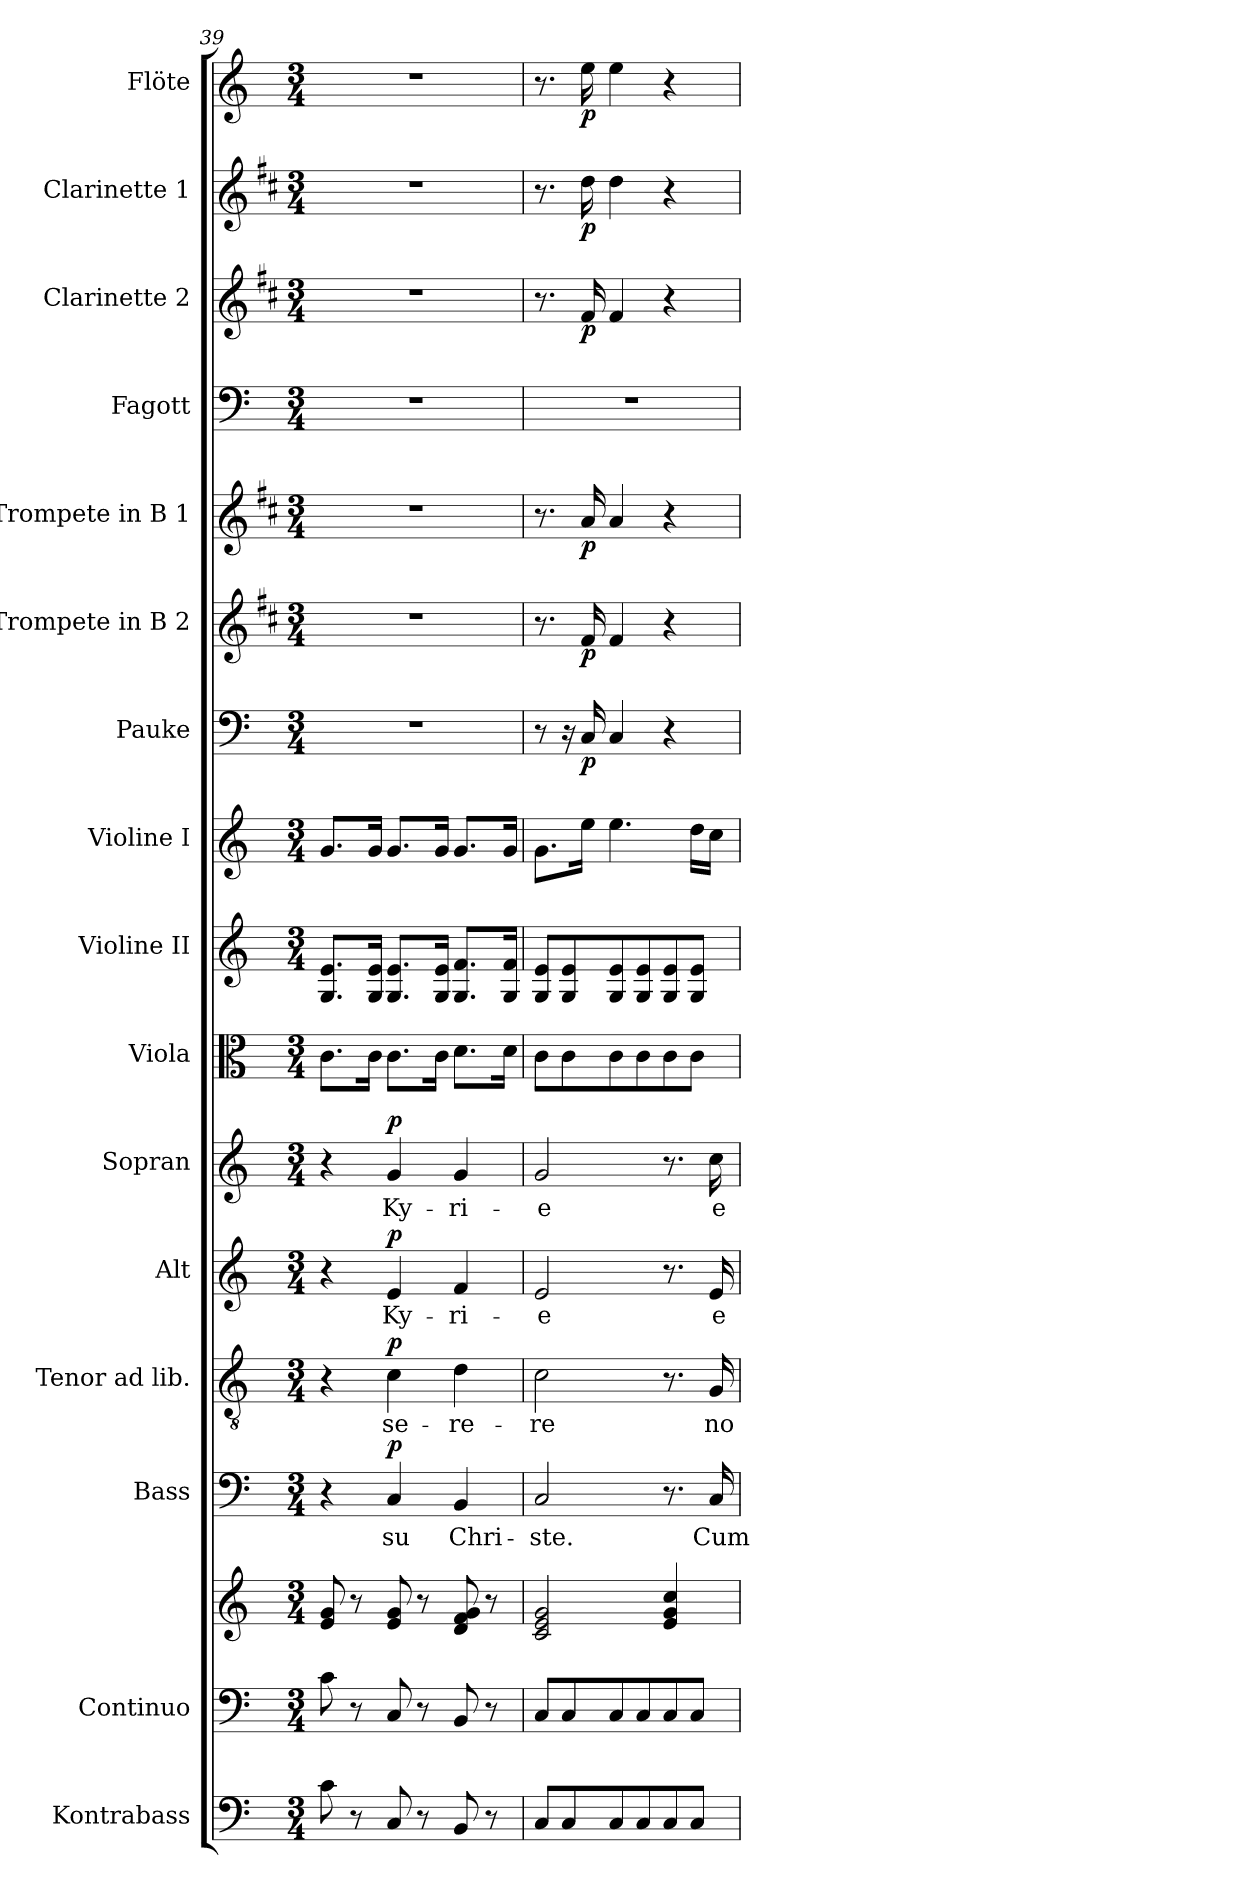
**kern	**kern	**kern	**kern	**text	**dynam	**kern	**text	**dynam	**kern	**text	**dynam	**kern	**text	**dynam	**kern	**kern	**kern	**kern	**dynam	**kern	**dynam	**kern	**dynam	**kern	**kern	**dynam	**kern	**dynam	**kern	**dynam
*part16	*part15	*part15	*part14	*part14	*part14	*part13	*part13	*part13	*part12	*part12	*part12	*part11	*part11	*part11	*part10	*part9	*part8	*part7	*part7	*part6	*part6	*part5	*part5	*part4	*part3	*part3	*part2	*part2	*part1	*part1
*staff17	*staff16	*staff15	*staff14	*staff14	*staff14	*staff13	*staff13	*staff13	*staff12	*staff12	*staff12	*staff11	*staff11	*staff11	*staff10	*staff9	*staff8	*staff7	*staff7	*staff6	*staff6	*staff5	*staff5	*staff4	*staff3	*staff3	*staff2	*staff2	*staff1	*staff1
*I"Kontrabass	*I"Continuo	*	*I"Bass	*	*	*I"Tenor ad lib.	*	*	*I"Alt	*	*	*I"Sopran	*	*	*I"Viola	*I"Violine II	*I"Violine I	*I"Pauke	*	*I"Trompete in B 2	*	*I"Trompete in B 1	*	*I"Fagott	*I"Clarinette 2	*	*I"Clarinette 1	*	*I"Flöte	*
*I'Kb.	*I'cont.	*	*I'B	*	*	*I'T	*	*	*I'A	*	*	*I'S	*	*	*I'Vla.	*I'Vl. II	*I'Vl. I	*I'Pk.	*	*	*	*	*	*I'Fg.	*I'Cl. 2	*	*I'Cl. 1	*	*I'Fl.	*
!!LO:PB:g=z
*clefF4	*clefF4	*clefG2	*clefF4	*	*	*clefGv2	*	*	*clefG2	*	*	*clefG2	*	*	*clefC3	*clefG2	*clefG2	*clefF4	*	*clefG2	*	*clefG2	*	*clefF4	*clefG2	*	*clefG2	*	*clefG2	*
*ITrd7c12	*	*	*	*	*	*	*	*	*	*	*	*	*	*	*	*	*	*	*	*ITrd1c2	*	*ITrd1c2	*	*	*ITrd1c2	*	*ITrd1c2	*	*	*
*k[]	*k[]	*k[]	*k[]	*	*	*k[]	*	*	*k[]	*	*	*k[]	*	*	*k[]	*k[]	*k[]	*k[]	*	*k[]	*	*k[]	*	*k[]	*k[]	*	*k[]	*	*k[]	*
*C:	*C:	*C:	*C:	*	*	*C:	*	*	*C:	*	*	*C:	*	*	*C:	*C:	*C:	*C:	*	*C:	*	*C:	*	*C:	*C:	*	*C:	*	*C:	*
*M3/4	*M3/4	*M3/4	*M3/4	*	*	*M3/4	*	*	*M3/4	*	*	*M3/4	*	*	*M3/4	*M3/4	*M3/4	*M3/4	*	*M3/4	*	*M3/4	*	*M3/4	*M3/4	*	*M3/4	*	*M3/4	*
=39	=39	=39	=39	=39	=39	=39	=39	=39	=39	=39	=39	=39	=39	=39	=39	=39	=39	=39	=39	=39	=39	=39	=39	=39	=39	=39	=39	=39	=39	=39
8C\	8c\	8e/ 8g/	4r	.	.	4r	.	.	4r	.	.	4r	.	.	8.c\L	8.G/ 8.e/L	8.g/L	2.r	.	2.r	.	2.r	.	2.r	2.r	.	2.r	.	2.r	.
8r	8r	8r	.	.	.	.	.	.	.	.	.	.	.	.	.	.	.	.	.	.	.	.	.	.	.	.	.	.	.	.
.	.	.	.	.	.	.	.	.	.	.	.	.	.	.	16c\Jk	16G/ 16e/Jk	16g/Jk	.	.	.	.	.	.	.	.	.	.	.	.	.
!	!	!	!	!LO:LY:b	!LO:DY:a	!	!LO:LY:b	!LO:DY:a	!	!LO:LY:b	!LO:DY:a	!	!LO:LY:b	!LO:DY:a	!	!	!	!	!	!	!	!	!	!	!	!	!	!	!	!
8CC/	8C/	8e/ 8g/	4C/	-su	p	4c\	-se-	p	4e/	Ky-	p	4g/	Ky-	p	8.c\L	8.G/ 8.e/L	8.g/L	.	.	.	.	.	.	.	.	.	.	.	.	.
8r	8r	8r	.	.	.	.	.	.	.	.	.	.	.	.	.	.	.	.	.	.	.	.	.	.	.	.	.	.	.	.
.	.	.	.	.	.	.	.	.	.	.	.	.	.	.	16c\Jk	16G/ 16e/Jk	16g/Jk	.	.	.	.	.	.	.	.	.	.	.	.	.
!	!	!	!	!LO:LY:b	!	!	!LO:LY:b	!	!	!LO:LY:b	!	!	!LO:LY:b	!	!	!	!	!	!	!	!	!	!	!	!	!	!	!	!	!
8BBB/	8BB/	8d/ 8f/ 8g/	4BB/	Chri-	.	4d\	-re-	.	4f/	-ri-	.	4g/	-ri-	.	8.d\L	8.G/ 8.f/L	8.g/L	.	.	.	.	.	.	.	.	.	.	.	.	.
8r	8r	8r	.	.	.	.	.	.	.	.	.	.	.	.	.	.	.	.	.	.	.	.	.	.	.	.	.	.	.	.
.	.	.	.	.	.	.	.	.	.	.	.	.	.	.	16d\Jk	16G/ 16f/Jk	16g/Jk	.	.	.	.	.	.	.	.	.	.	.	.	.
=40	=40	=40	=40	=40	=40	=40	=40	=40	=40	=40	=40	=40	=40	=40	=40	=40	=40	=40	=40	=40	=40	=40	=40	=40	=40	=40	=40	=40	=40	=40
!	!	!	!	!LO:LY:b	!	!	!LO:LY:b	!	!	!LO:LY:b	!	!	!LO:LY:b	!	!	!	!	!	!	!	!	!	!	!	!	!	!	!	!	!
8CC/L	8C/L	2c/ 2e/ 2g/	2C/	-ste.	.	2c\	-re	.	2e/	-e	.	2g/	-e	.	8c\L	8G/ 8e/L	8.g\L	8r	.	8.r	.	8.r	.	2.r	8.r	.	8.r	.	8.r	.
8CC/	8C/	.	.	.	.	.	.	.	.	.	.	.	.	.	8c\	8G/ 8e/	.	16r	.	.	.	.	.	.	.	.	.	.	.	.
!	!	!	!	!	!	!	!	!	!	!	!	!	!	!	!	!	!	!	!LO:DY:b	!	!LO:DY:b	!	!LO:DY:b	!	!	!LO:DY:b	!	!LO:DY:b	!	!LO:DY:b
.	.	.	.	.	.	.	.	.	.	.	.	.	.	.	.	.	16ee\Jk	16C/	p	16e/	p	16g/	p	.	16e/	p	16cc\	p	16ee\	p
8CC/	8C/	.	.	.	.	.	.	.	.	.	.	.	.	.	8c\	8G/ 8e/	4.ee\	4C/	.	4e/	.	4g/	.	.	4e/	.	4cc\	.	4ee\	.
8CC/	8C/	.	.	.	.	.	.	.	.	.	.	.	.	.	8c\	8G/ 8e/	.	.	.	.	.	.	.	.	.	.	.	.	.	.
8CC/	8C/	4e/ 4g/ 4cc/	8.r	.	.	8.r	.	.	8.r	.	.	8.r	.	.	8c\	8G/ 8e/	.	4r	.	4r	.	4r	.	.	4r	.	4r	.	4r	.
8CC/J	8C/J	.	.	.	.	.	.	.	.	.	.	.	.	.	8c\J	8G/ 8e/J	16dd\LL	.	.	.	.	.	.	.	.	.	.	.	.	.
!	!	!	!	!LO:LY:b	!	!	!LO:LY:b	!	!	!LO:LY:b	!	!	!LO:LY:b	!	!	!	!	!	!	!	!	!	!	!	!	!	!	!	!	!
.	.	.	16C/	Cum	.	16G/	no-	.	16e/	e-	.	16cc\	e-	.	.	.	16cc\JJ	.	.	.	.	.	.	.	.	.	.	.	.	.
=	=	=	=	=	=	=	=	=	=	=	=	=	=	=	=	=	=	=	=	=	=	=	=	=	=	=	=	=	=	=
*-	*-	*-	*-	*-	*-	*-	*-	*-	*-	*-	*-	*-	*-	*-	*-	*-	*-	*-	*-	*-	*-	*-	*-	*-	*-	*-	*-	*-	*-	*-
